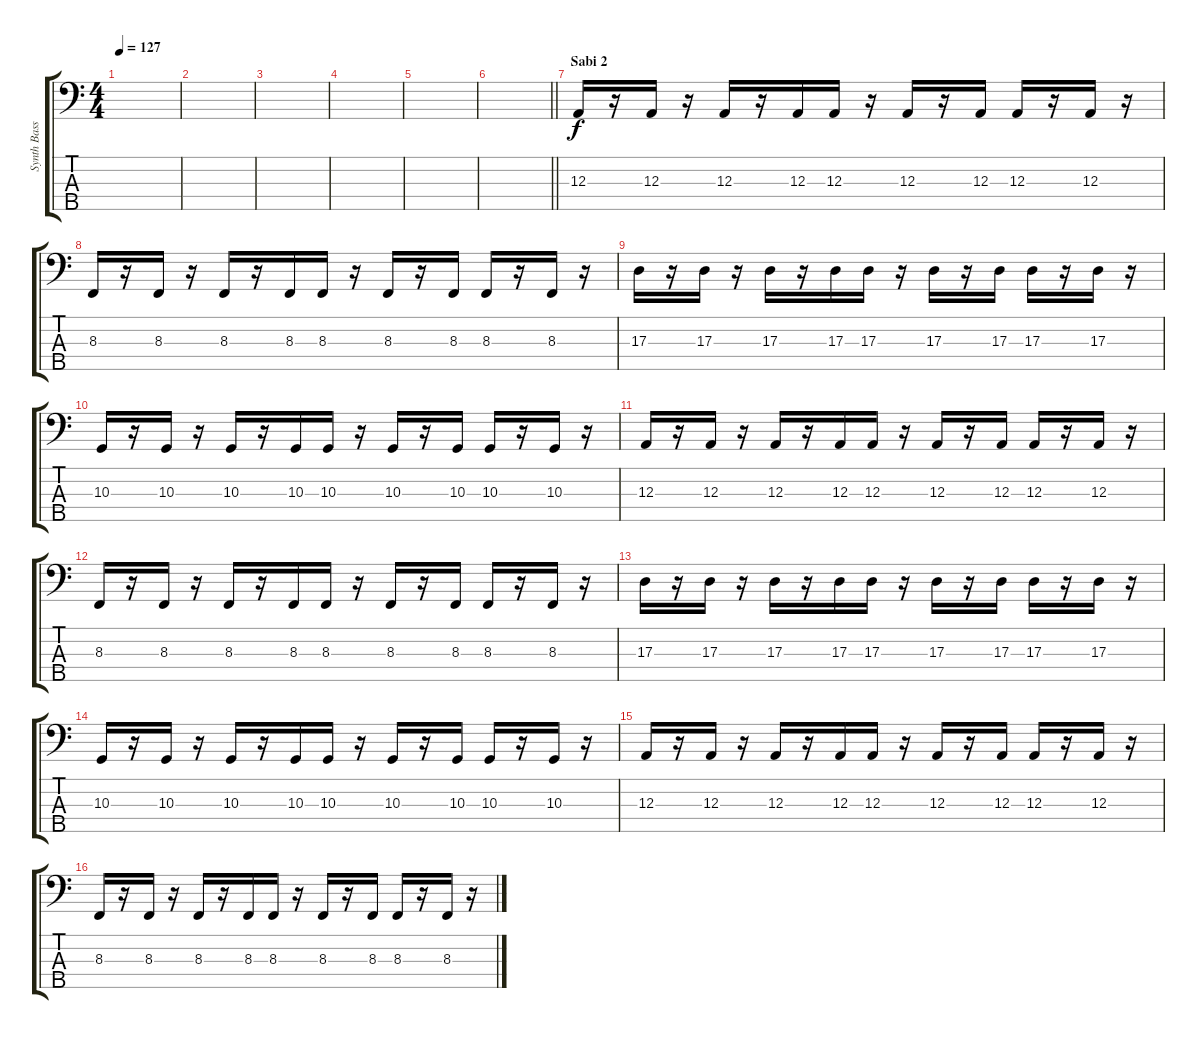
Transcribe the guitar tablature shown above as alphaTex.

\track ("Synth Bass" "Synth Bass") {instrument lead1square}
\staff {score tabs}
\tuning (G2 D2 A1 E1 B0) {hide}
\ts (4 4)
\tempo 127
\clef f4
\ks c
|
|
|
|
|
\barLineRight lightlight
|
\section ("" "Sabi 2")
12.3.16 r.16 12.3.16 r.16 12.3.16 r.16 12.3.16 12.3.16 r.16 12.3.16 r.16 12.3.16 12.3.16 r.16 12.3.16 r.16 |
8.3.16 r.16 8.3.16 r.16 8.3.16 r.16 8.3.16 8.3.16 r.16 8.3.16 r.16 8.3.16 8.3.16 r.16 8.3.16 r.16 |
17.3.16 r.16 17.3.16 r.16 17.3.16 r.16 17.3.16 17.3.16 r.16 17.3.16 r.16 17.3.16 17.3.16 r.16 17.3.16 r.16 |
10.3.16 r.16 10.3.16 r.16 10.3.16 r.16 10.3.16 10.3.16 r.16 10.3.16 r.16 10.3.16 10.3.16 r.16 10.3.16 r.16 |
12.3.16 r.16 12.3.16 r.16 12.3.16 r.16 12.3.16 12.3.16 r.16 12.3.16 r.16 12.3.16 12.3.16 r.16 12.3.16 r.16 |
8.3.16 r.16 8.3.16 r.16 8.3.16 r.16 8.3.16 8.3.16 r.16 8.3.16 r.16 8.3.16 8.3.16 r.16 8.3.16 r.16 |
17.3.16 r.16 17.3.16 r.16 17.3.16 r.16 17.3.16 17.3.16 r.16 17.3.16 r.16 17.3.16 17.3.16 r.16 17.3.16 r.16 |
10.3.16 r.16 10.3.16 r.16 10.3.16 r.16 10.3.16 10.3.16 r.16 10.3.16 r.16 10.3.16 10.3.16 r.16 10.3.16 r.16 |
12.3.16 r.16 12.3.16 r.16 12.3.16 r.16 12.3.16 12.3.16 r.16 12.3.16 r.16 12.3.16 12.3.16 r.16 12.3.16 r.16 |
8.3.16 r.16 8.3.16 r.16 8.3.16 r.16 8.3.16 8.3.16 r.16 8.3.16 r.16 8.3.16 8.3.16 r.16 8.3.16 r.16
